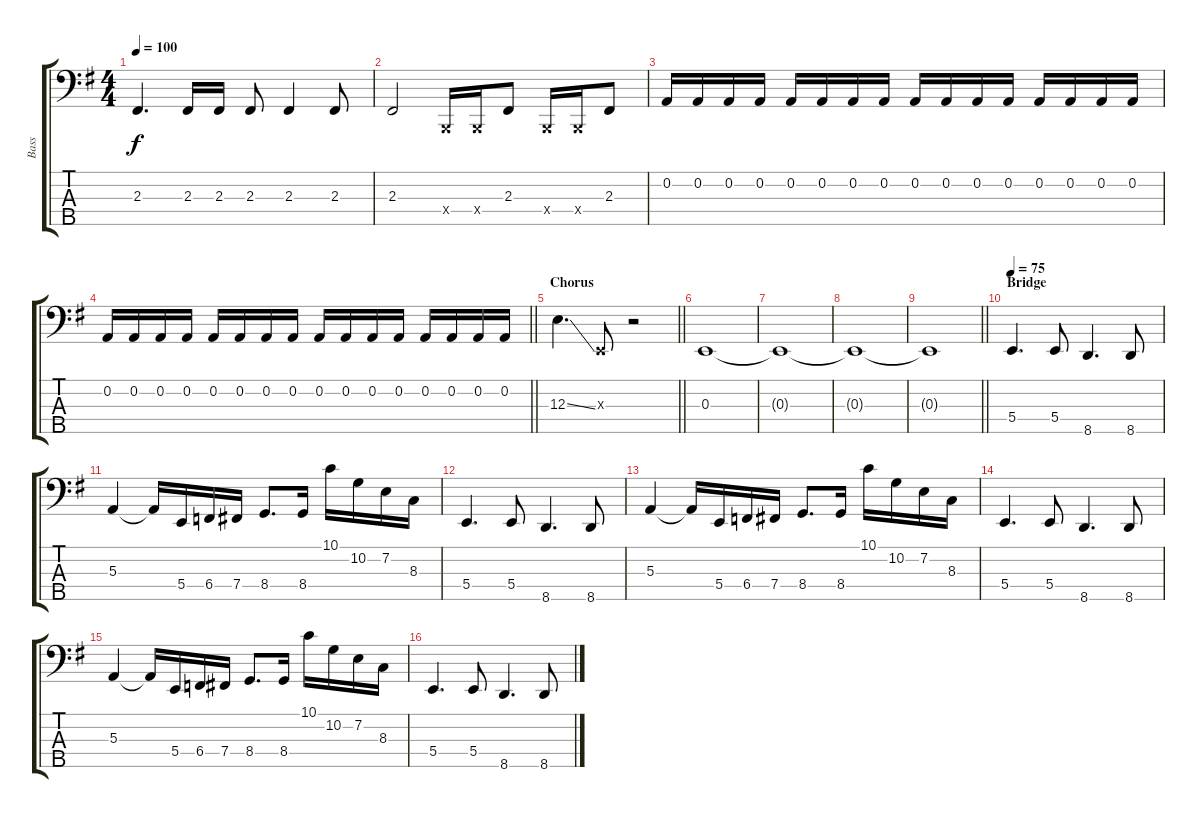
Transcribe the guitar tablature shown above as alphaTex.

\track ("Bass" "Bass") {instrument electricbasspick}
\staff {score tabs}
\tuning (D2 A1 E1 B0 Gb0) {hide}
\ts (4 4)
\tempo 100
\clef f4
\ks eminor
2.3.4{d dy f} 2.3.16 2.3.16 2.3.8 2.3.4 2.3.8 |
2.3.2 0.4{x}.16 0.4{x}.16 2.3.8 0.4{x}.16 0.4{x}.16 2.3.8 |
0.2.16 0.2.16 0.2.16 0.2.16 0.2.16 0.2.16 0.2.16 0.2.16 0.2.16 0.2.16 0.2.16 0.2.16 0.2.16 0.2.16 0.2.16 0.2.16 |
\barLineRight lightlight
0.2.16 0.2.16 0.2.16 0.2.16 0.2.16 0.2.16 0.2.16 0.2.16 0.2.16 0.2.16 0.2.16 0.2.16 0.2.16 0.2.16 0.2.16 0.2.16 |
\section ("" "Chorus")
\barLineRight lightlight
12.3{ss}.4{d} 0.3{x}.8 r.2 |
0.3.1{volume 10 instrument electricbasspick} |
0.3{t}.1 |
0.3{t}.1 |
\barLineRight lightlight
0.3{t}.1 |
\section ("" "Bridge")
\tempo 75
5.4.4{d volume 13} 5.4.8 8.5.4{d} 8.5.8 |
5.3.4 5.3{t}.16 5.4.16 6.4.16 7.4.16 8.4.8{d} 8.4.16 10.1.16 10.2.16 7.2.16 8.3.16 |
5.4.4{d volume 13} 5.4.8 8.5.4{d} 8.5.8 |
5.3.4 5.3{t}.16 5.4.16 6.4.16 7.4.16 8.4.8{d} 8.4.16 10.1.16 10.2.16 7.2.16 8.3.16 |
5.4.4{d volume 13} 5.4.8 8.5.4{d} 8.5.8 |
5.3.4 5.3{t}.16 5.4.16 6.4.16 7.4.16 8.4.8{d} 8.4.16 10.1.16 10.2.16 7.2.16 8.3.16 |
5.4.4{d} 5.4.8 8.5.4{d} 8.5.8
